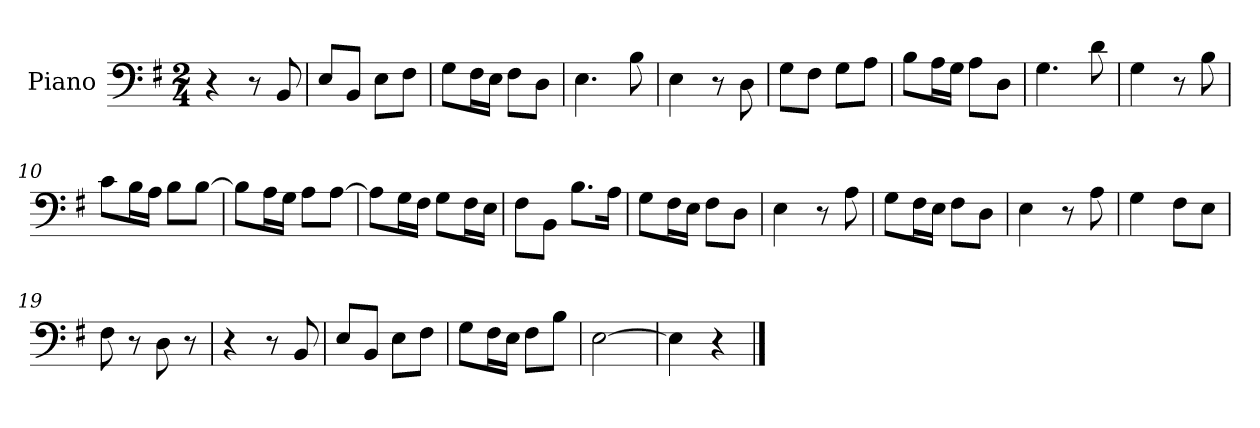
**kern
*part1
*staff1
*I"Piano
*I'Pno
*clefF4
*k[f#]
*e:
*M2/4
=1
4r
8r
8BB/
=2
8E/L
8BB/J
8E\L
8F#\J
=3
8G\L
16F#\L
16E\JJ
8F#\L
8D\J
=4
4.E\
8B\
=5
4E\
8r
8D\
=6
8G\L
8F#\J
8G\L
8A\J
=7
8B\L
16A\L
16G\JJ
8A\L
8D\J
=8
4.G\
8d\
=9
4G\
8r
8B\
=10
8c\L
16B\L
16A\JJ
8B\L
[8B\J
=11
8B\L]
16A\L
16G\JJ
8A\L
[8A\J
=12
8A\L]
16G\L
16F#\JJ
8G\L
16F#\L
16E\JJ
=13
8F#\L
8BB\J
8.B\L
16A\Jk
=14
8G\L
16F#\L
16E\JJ
8F#\L
8D\J
=15
4E\
8r
8A\
=16
8G\L
16F#\L
16E\JJ
8F#\L
8D\J
=17
4E\
8r
8A\
=18
4G\
8F#\L
8E\J
=19
8F#\
8r
8D\
8r
=20
4r
8r
8BB/
=21
8E/L
8BB/J
8E\L
8F#\J
=22
8G\L
16F#\L
16E\JJ
8F#\L
8B\J
=23
[2E\
=24
4E\]
4r
==
*-
